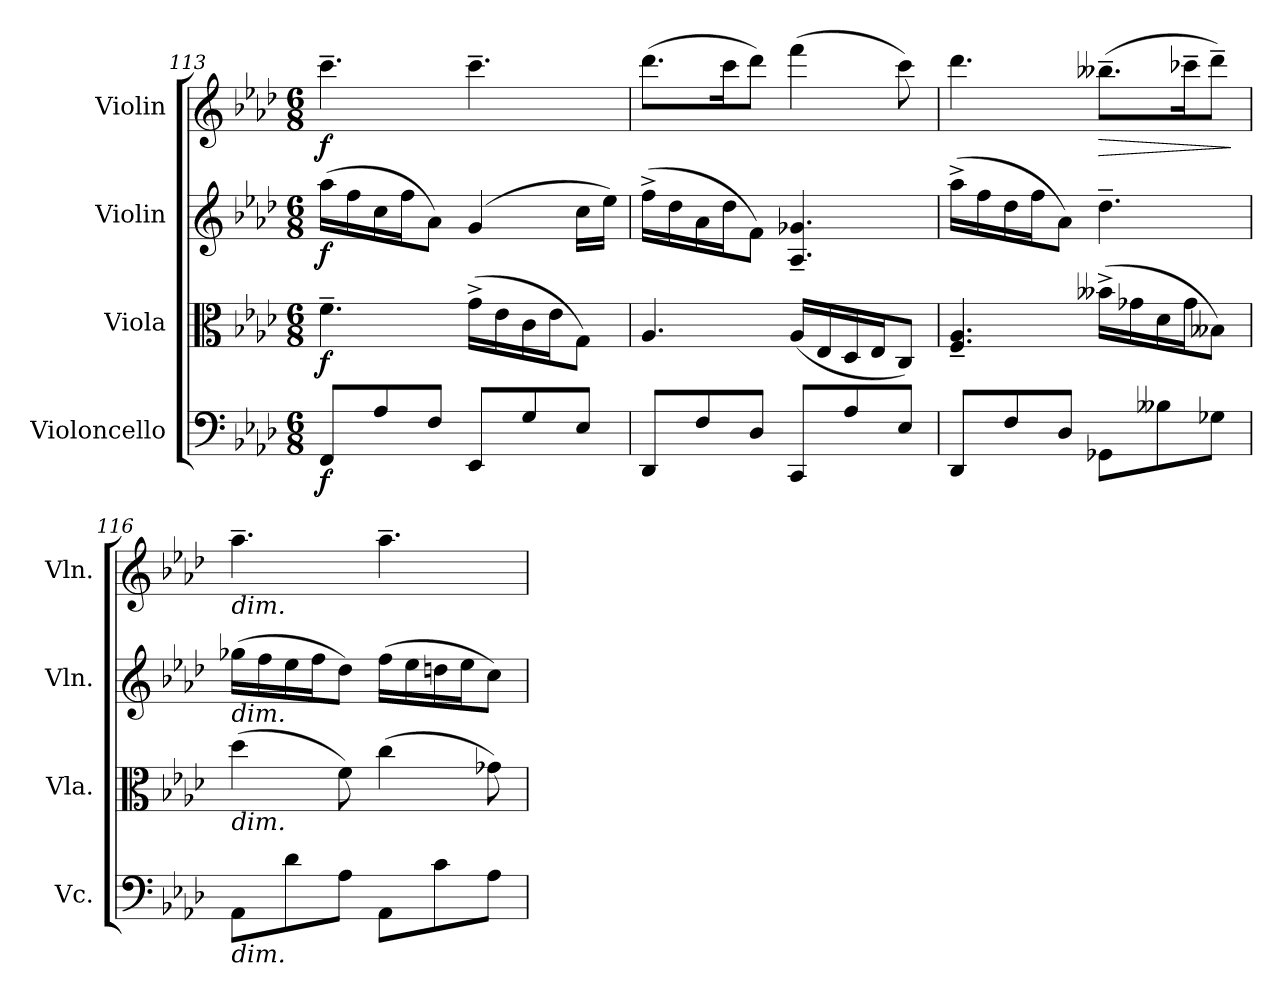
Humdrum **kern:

**kern	**dynam	**kern	**dynam	**kern	**dynam	**kern	**dynam
*part4	*part4	*part3	*part3	*part2	*part2	*part1	*part1
*staff4	*staff4	*staff3	*staff3	*staff2	*staff2	*staff1	*staff1
*I"Violoncello	*	*I"Viola	*	*I"Violin	*	*I"Violin	*
*I'Vc.	*	*I'Vla.	*	*I'Vln.	*	*I'Vln.	*
*clefF4	*	*clefC3	*	*clefG2	*	*clefG2	*
*k[b-e-a-d-]	*	*k[b-e-a-d-]	*	*k[b-e-a-d-]	*	*k[b-e-a-d-]	*
*M6/8	*	*M6/8	*	*M6/8	*	*M6/8	*
=113	=113	=113	=113	=113	=113	=113	=113
!	!LO:DY:b	!	!LO:DY:b	!	!LO:DY:b	!	!LO:DY:b
8FF/L	f	4.f~\	f	(>16aa-\LL	f	4.ccc~\	f
.	.	.	.	16ff\	.	.	.
8A-/	.	.	.	16cc\	.	.	.
.	.	.	.	16ff\J	.	.	.
8F/J	.	.	.	8a-\J)	.	.	.
8EE-/L	.	(>16g^\LL	.	(>4g/	.	4.ccc~\	.
.	.	16e-\	.	.	.	.	.
8G/	.	16c\	.	.	.	.	.
.	.	16e-\J	.	.	.	.	.
8E-/J	.	8G\J)	.	16cc\LL	.	.	.
.	.	.	.	16ee-\JJ)	.	.	.
=114	=114	=114	=114	=114	=114	=114	=114
8DD-/L	.	4.A-/	.	(>16ff^\LL	.	(>8.ddd-\L	.
.	.	.	.	16dd-\	.	.	.
8F/	.	.	.	16a-\	.	.	.
.	.	.	.	16dd-\J	.	16ccc\K	.
8D-/J	.	.	.	8f\J)	.	8ddd-\J)	.
8CC/L	.	(<16A-/LL	.	4.A-/~ 4.g-X/~	.	(>4fff\	.
.	.	16E-/	.	.	.	.	.
8A-/	.	16D-/	.	.	.	.	.
.	.	16E-/J	.	.	.	.	.
8E-/J	.	8C/J)	.	.	.	8ccc\)	.
=115	=115	=115	=115	=115	=115	=115	=115
8DD-/L	.	4.F/~ 4.A-/~	.	(>16aa-^\LL	.	4.ddd-\	.
.	.	.	.	16ff\	.	.	.
8F/	.	.	.	16dd-\	.	.	.
.	.	.	.	16ff\J	.	.	.
8D-/J	.	.	.	8a-\J)	.	.	.
!	!	!	!	!	!	!	!LO:HP:b
8GG-X\L	.	(>16b--X^\LL	.	4.dd-~\	.	(>8.bb--X~\L	>
.	.	16g-X\	.	.	.	.	.
8B--X\	.	16d-\	.	.	.	.	.
.	.	16g-\J	.	.	.	16ccc-X~\K	.
8G-X\J	.	8B--X\J)	.	.	.	8ddd-~\J)	.
.	.	.	.	.	.	.	]
!!LO:LB:g=z
=116	=116	=116	=116	=116	=116	=116	=116
!	!	!	!	!	!	!LO:TX:b:i:t=dim.	!
!	!	!	!	!LO:TX:b:i:t=dim.	!	!	!
!	!	!LO:TX:b:i:t=dim.	!	!	!	!	!
!LO:TX:b:i:t=dim.	!	!	!	!	!	!	!
8AA-\L	.	(>4dd-\	.	(>16gg-X\LL	.	4.aa-~\	.
.	.	.	.	16ff\	.	.	.
8d-\	.	.	.	16ee-\	.	.	.
.	.	.	.	16ff\J	.	.	.
8A-\J	.	8f\)	.	8dd-\J)	.	.	.
8AA-\L	.	(>4cc\	.	(>16ff\LL	.	4.aa-~\	.
.	.	.	.	16ee-\	.	.	.
8c\	.	.	.	16ddn\	.	.	.
.	.	.	.	16ee-\J	.	.	.
8A-\J	.	8g-X\)	.	8cc\J)	.	.	.
=	=	=	=	=	=	=	=
*-	*-	*-	*-	*-	*-	*-	*-
